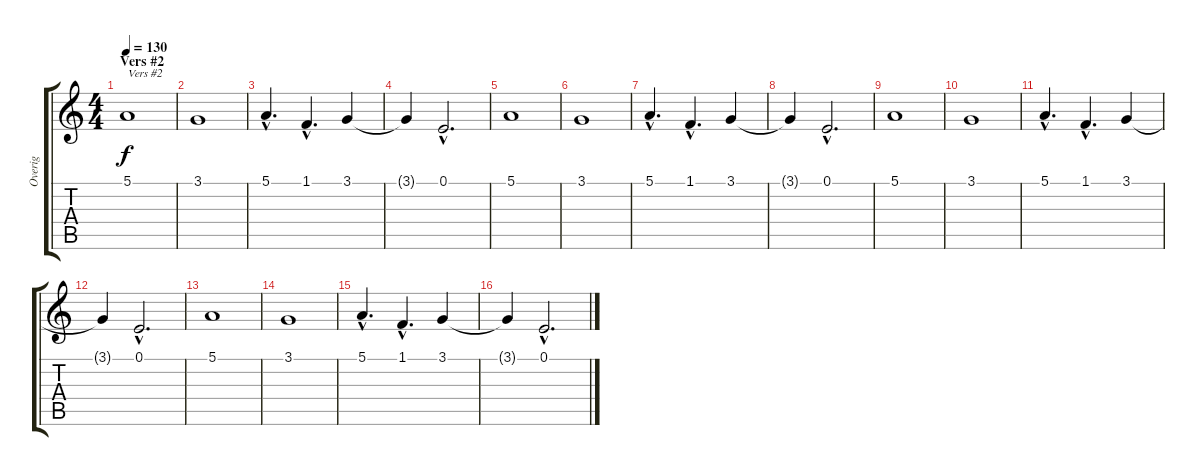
\track ("Overig" "Overig") {instrument tremolostrings}
\staff {score tabs}
\tuning (E4 B3 G3 D3 A2 E2) {hide}
\ts (4 4)
\section ("" "Vers #2")
\tempo 130
\clef g2
\ks c
5.1.1{txt "Vers #2" dy f} |
3.1.1 |
5.1{hac}.4{d} 1.1{hac}.4{d} 3.1.4 |
3.1{t}.4 0.1{hac}.2{d} |
5.1.1 |
3.1.1 |
5.1{hac}.4{d} 1.1{hac}.4{d} 3.1.4 |
3.1{t}.4 0.1{hac}.2{d} |
5.1.1 |
3.1.1 |
5.1{hac}.4{d} 1.1{hac}.4{d} 3.1.4 |
3.1{t}.4 0.1{hac}.2{d} |
5.1.1 |
3.1.1 |
5.1{hac}.4{d} 1.1{hac}.4{d} 3.1.4 |
3.1{t}.4 0.1{hac}.2{d}
